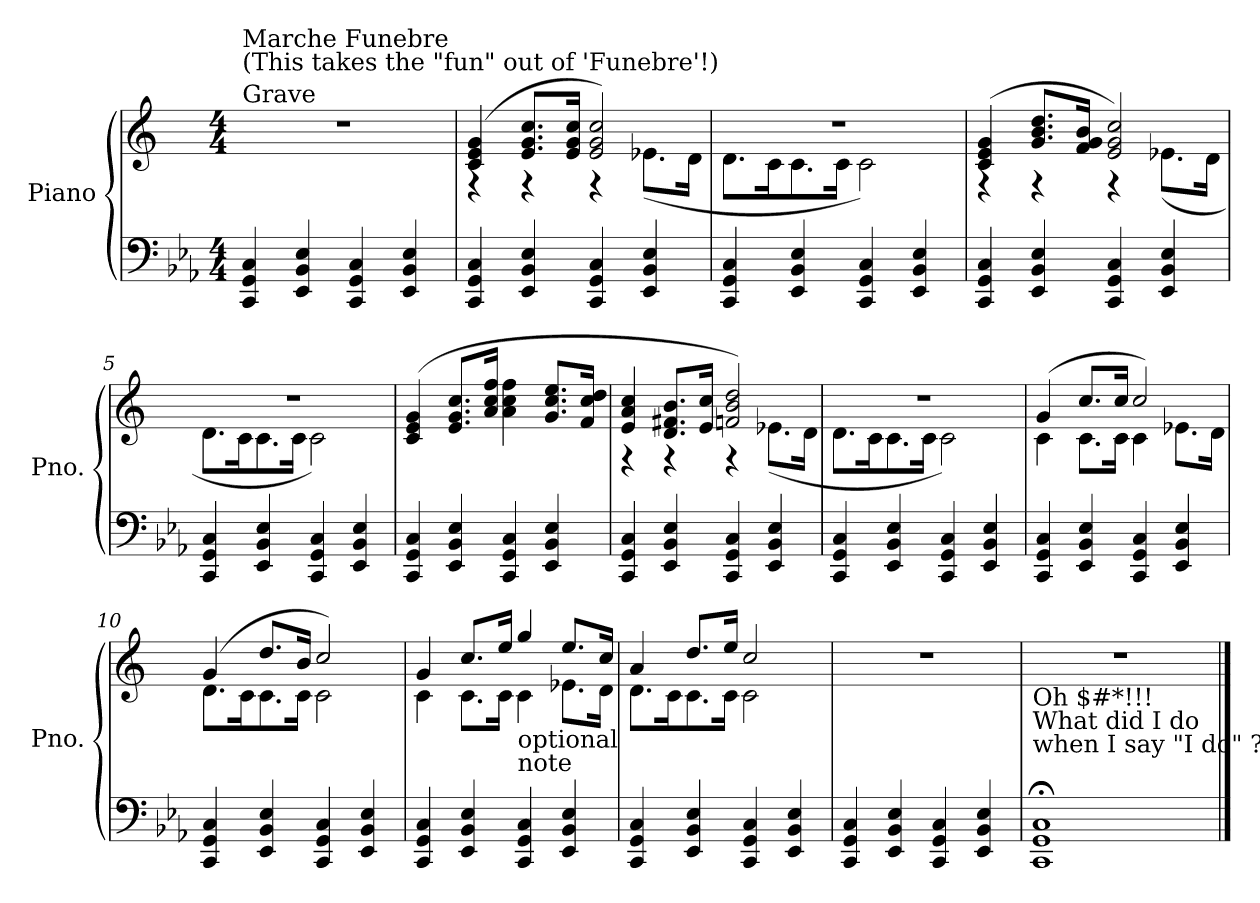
**kern	**kern
*part1	*part1
*staff2	*staff1
*I"Piano	*
*I'Pno.	*
*clefF4	*clefG2
*k[b-e-a-]	*k[]
*E-:	*C:
*M4/4	*M4/4
=1	=1
!	!LO:TX:a:t=Grave
!	!LO:TX:a:t=Marche Funebre\n(This takes the "fun" out of 'Funebre'!)
4CC/ 4GG/ 4C/	1r
4EE-/ 4BB-/ 4E-/	.
4CC/ 4GG/ 4C/	.
4EE-/ 4BB-/ 4E-/	.
=2	=2
*	*^
4CC/ 4GG/ 4C/	(4c/ 4e/ 4g/	4rF
4EE-/ 4BB-/ 4E-/	8.e/ 8.g/ 8.cc/L	4rF
.	16e/ 16g/ 16cc/Jk	.
4CC/ 4GG/ 4C/	2e/ 2g/ 2cc/)	4rF
4EE-/ 4BB-/ 4E-/	.	(8.e-X\L
.	.	16d\Jk
=3	=3	=3
4CC/ 4GG/ 4C/	1r	8.d\L
.	.	16c\K
4EE-/ 4BB-/ 4E-/	.	8.c\
.	.	16c\Jk
4CC/ 4GG/ 4C/	.	2c\)
4EE-/ 4BB-/ 4E-/	.	.
=4	=4	=4
4CC/ 4GG/ 4C/	(4c/ 4e/ 4g/	4rF
4EE-/ 4BB-/ 4E-/	8.g/ 8.b/ 8.dd/L	4rF
.	16f/ 16g/ 16b/Jk	.
4CC/ 4GG/ 4C/	2e/ 2g/ 2cc/)	4rF
4EE-/ 4BB-/ 4E-/	.	(8.e-X\L
.	.	16d\Jk
=5	=5	=5
4CC/ 4GG/ 4C/	1r	8.d\L
.	.	16c\K
4EE-/ 4BB-/ 4E-/	.	8.c\
.	.	16c\Jk
4CC/ 4GG/ 4C/	.	2c\)
4EE-/ 4BB-/ 4E-/	.	.
*	*v	*v
!!LO:LB:g=z
=6	=6
4CC/ 4GG/ 4C/	(4c/ 4e/ 4g/
4EE-/ 4BB-/ 4E-/	8.e/ 8.g/ 8.cc/L
.	16a/ 16cc/ 16ff/Jk
4CC/ 4GG/ 4C/	4a\ 4cc\ 4ff\
4EE-/ 4BB-/ 4E-/	8.g/ 8.cc/ 8.ee/L
.	16f/ 16cc/ 16dd/Jk
=7	=7
*	*^
4CC/ 4GG/ 4C/	4e/ 4a/ 4cc/	4rF
4EE-/ 4BB-/ 4E-/	8.d/ 8.f#X/ 8.b/L	4rF
.	16e/ 16cc/Jk	.
4CC/ 4GG/ 4C/	2fn/ 2b/ 2dd/)	4rF
4EE-/ 4BB-/ 4E-/	.	(8.e-X\L
.	.	16d\Jk
=8	=8	=8
4CC/ 4GG/ 4C/	1r	8.d\L
.	.	16c\K
4EE-/ 4BB-/ 4E-/	.	8.c\
.	.	16c\Jk
4CC/ 4GG/ 4C/	.	2c\)
4EE-/ 4BB-/ 4E-/	.	.
=9	=9	=9
4CC/ 4GG/ 4C/	(4g/	4c\
4EE-/ 4BB-/ 4E-/	8.cc/L	8.c\L
.	16cc/Jk	16c\Jk
4CC/ 4GG/ 4C/	2cc/)	4c\
4EE-/ 4BB-/ 4E-/	.	8.e-X\L
.	.	16d\Jk
=10	=10	=10
4CC/ 4GG/ 4C/	(4g/	8.d\L
.	.	16c\K
4EE-/ 4BB-/ 4E-/	8.dd/L	8.c\
.	16b/Jk	16c\Jk
4CC/ 4GG/ 4C/	2cc/)	2c\
4EE-/ 4BB-/ 4E-/	.	.
!!LO:LB:g=z	!!
=11	=11	=11
4CC/ 4GG/ 4C/	4g/	4c\
4EE-/ 4BB-/ 4E-/	8.cc/L	8.c\L
.	16ee/Jk	16c\Jk
!	!LO:TX:b:t=optional\nnote	!
4CC/ 4GG/ 4C/	4gg/	4c\
4EE-/ 4BB-/ 4E-/	8.ee/L	8.e-X\L
.	16cc/Jk	16d\Jk
=12	=12	=12
4CC/ 4GG/ 4C/	4a/	8.d\L
.	.	16c\K
4EE-/ 4BB-/ 4E-/	8.dd/L	8.c\
.	16ee/Jk	16c\Jk
4CC/ 4GG/ 4C/	2cc/	2c\
4EE-/ 4BB-/ 4E-/	.	.
*	*v	*v
=13	=13
4CC/ 4GG/ 4C/	1r
4EE-/ 4BB-/ 4E-/	.
4CC/ 4GG/ 4C/	.
4EE-/ 4BB-/ 4E-/	.
=14	=14
!	!LO:TX:b:t=Oh $#*!!!  \nWhat did I do \nwhen I say "I do" ?
1CC;< 1GG;< 1C;<	1r
==	==
*-	*-
